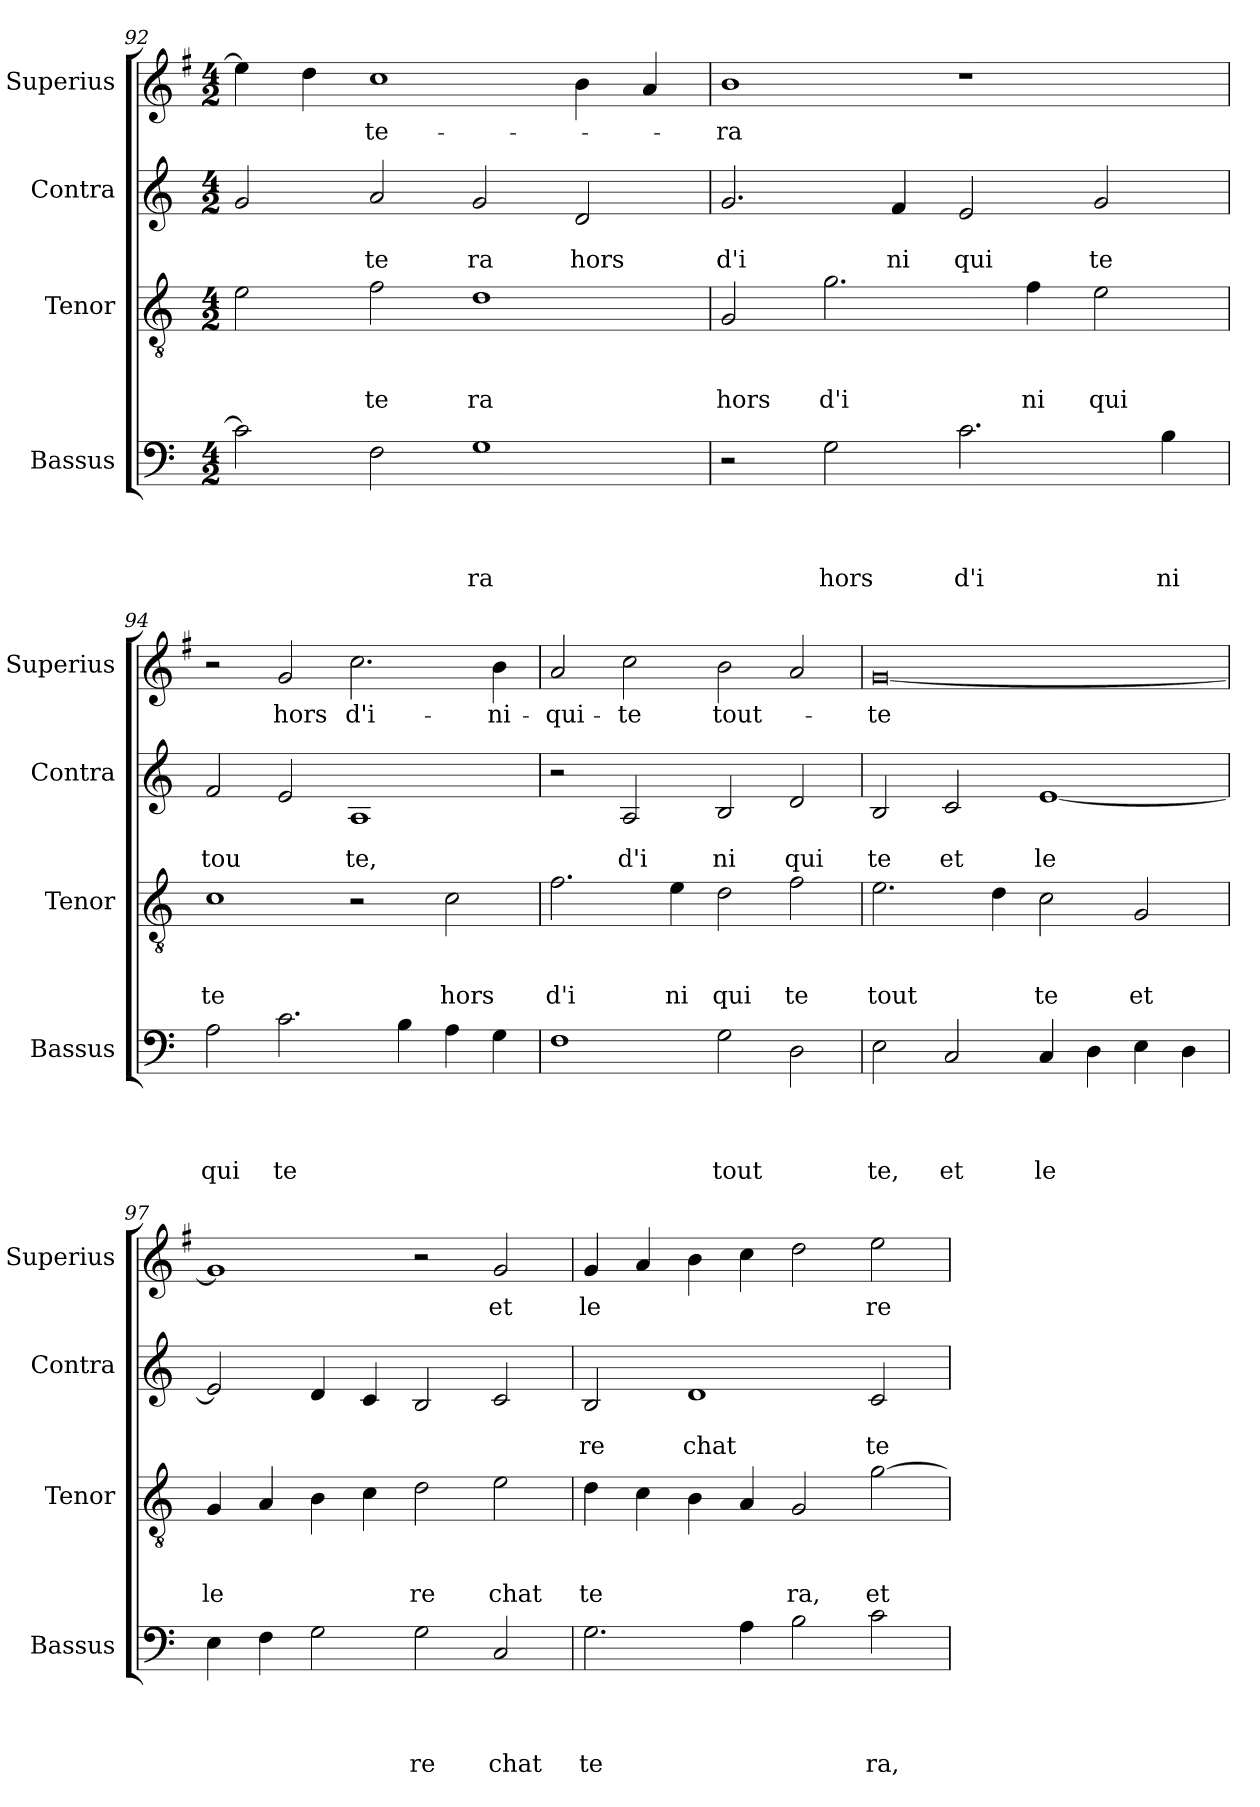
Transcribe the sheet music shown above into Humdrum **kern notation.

**kern	**text	**text	**text	**text	**kern	**text	**text	**text	**kern	**text	**text	**kern	**text
*part4	*part4	*part4	*part4	*part4	*part3	*part3	*part3	*part3	*part2	*part2	*part2	*part1	*part1
*staff4	*staff4	*staff4	*staff4	*staff4	*staff3	*staff3	*staff3	*staff3	*staff2	*staff2	*staff2	*staff1	*staff1
*I"Bassus	*	*	*	*	*I"Tenor	*	*	*	*I"Contra	*	*	*I"Superius	*
*I'Bassus	*	*	*	*	*I'Tenor	*	*	*	*I'Contra	*	*	*I'Superius	*
!!LO:PB:g=z
*clefF4	*	*	*	*	*clefGv2	*	*	*	*clefG2	*	*	*clefG2	*
*	*	*	*	*	*	*	*	*	*	*	*	*ITrd-3c-5	*
*k[]	*	*	*	*	*k[]	*	*	*	*k[]	*	*	*k[]	*
*C:	*	*	*	*	*C:	*	*	*	*C:	*	*	*C:	*
*M4/2	*	*	*	*	*M4/2	*	*	*	*M4/2	*	*	*M4/2	*
=92	=92	=92	=92	=92	=92	=92	=92	=92	=92	=92	=92	=92	=92
2c\]	.	.	.	.	2e\	.	.	.	2g/	.	.	4aa\]	.
.	.	.	.	.	.	.	.	.	.	.	.	4gg\	.
!	!	!	!	!	!	!	!	!LO:LY:b	!	!	!LO:LY:b	!	!LO:LY:b
2F\	.	.	.	.	2f\	.	.	te	2a/	.	te	1ff	te-
!	!	!	!	!LO:LY:b	!	!	!	!LO:LY:b	!	!	!LO:LY:b	!	!
1G	.	.	.	ra	1d	.	.	ra	2g/	.	ra	.	.
!	!	!	!	!	!	!	!	!	!	!	!LO:LY:b	!	!
.	.	.	.	.	.	.	.	.	2d/	.	hors	4ee\	.
.	.	.	.	.	.	.	.	.	.	.	.	4dd/	.
=93	=93	=93	=93	=93	=93	=93	=93	=93	=93	=93	=93	=93	=93
!	!	!	!	!	!	!	!	!LO:LY:b	!	!	!LO:LY:b	!	!LO:LY:b
2r	.	.	.	.	2G/	.	.	hors	2.g/	.	d'i	1ee	-ra
!	!	!	!	!LO:LY:b	!	!	!	!LO:LY:b	!	!	!	!	!
2G\	.	.	.	hors	2.g\	.	.	d'i	.	.	.	.	.
!	!	!	!	!	!	!	!	!	!	!	!LO:LY:b	!	!
.	.	.	.	.	.	.	.	.	4f/	.	ni	.	.
!	!	!	!	!LO:LY:b	!	!	!	!	!	!	!LO:LY:b	!	!
2.c\	.	.	.	d'i	.	.	.	.	2e/	.	qui	1r	.
!	!	!	!	!	!	!	!	!LO:LY:b	!	!	!	!	!
.	.	.	.	.	4f\	.	.	ni	.	.	.	.	.
!	!	!	!	!	!	!	!	!LO:LY:b	!	!	!LO:LY:b	!	!
.	.	.	.	.	2e\	.	.	qui	2g/	.	te	.	.
!	!	!	!	!LO:LY:b	!	!	!	!	!	!	!	!	!
4B\	.	.	.	ni	.	.	.	.	.	.	.	.	.
=94	=94	=94	=94	=94	=94	=94	=94	=94	=94	=94	=94	=94	=94
!	!	!	!	!LO:LY:b	!	!	!	!LO:LY:b	!	!	!LO:LY:b	!	!
2A\	.	.	.	qui	1c	.	.	te	2f/	.	tou	2r	.
!	!	!	!	!LO:LY:b	!	!	!	!	!	!	!	!	!LO:LY:b
2.c\	.	.	.	te	.	.	.	.	2e/	.	.	2cc/	hors
!	!	!	!	!	!	!	!	!	!	!	!LO:LY:b	!	!LO:LY:b
.	.	.	.	.	2r	.	.	.	1A	.	te,	2.ff\	d'i-
4B\	.	.	.	.	.	.	.	.	.	.	.	.	.
!	!	!	!	!	!	!	!	!LO:LY:b	!	!	!	!	!
4A\	.	.	.	.	2c\	.	.	hors	.	.	.	.	.
!	!	!	!	!	!	!	!	!	!	!	!	!	!LO:LY:b
4G\	.	.	.	.	.	.	.	.	.	.	.	4ee\	-ni-
=95	=95	=95	=95	=95	=95	=95	=95	=95	=95	=95	=95	=95	=95
!	!	!	!	!	!	!	!	!LO:LY:b	!	!	!	!	!LO:LY:b
1F	.	.	.	.	2.f\	.	.	d'i	2r	.	.	2dd/	-qui-
!	!	!	!	!	!	!	!	!	!	!	!LO:LY:b	!	!LO:LY:b
.	.	.	.	.	.	.	.	.	2A/	.	d'i	2ff\	-te
!	!	!	!	!	!	!	!	!LO:LY:b	!	!	!	!	!
.	.	.	.	.	4e\	.	.	ni	.	.	.	.	.
!	!	!	!	!LO:LY:b	!	!	!	!LO:LY:b	!	!	!LO:LY:b	!	!LO:LY:b
2G\	.	.	.	tout	2d\	.	.	qui	2B/	.	ni	2ee\	tout-
!	!	!	!	!	!	!	!	!LO:LY:b	!	!	!LO:LY:b	!	!
2D\	.	.	.	.	2f\	.	.	te	2d/	.	qui	2dd/	.
=96	=96	=96	=96	=96	=96	=96	=96	=96	=96	=96	=96	=96	=96
!	!	!	!	!LO:LY:b	!	!	!	!LO:LY:b	!	!	!LO:LY:b	!	!LO:LY:b
2E\	.	.	.	te,	2.e\	.	.	tout	2B/	.	te	[<0cc	-te
!	!	!	!	!LO:LY:b	!	!	!	!	!	!	!LO:LY:b	!	!
2C/	.	.	.	et	.	.	.	.	2c/	.	et	.	.
.	.	.	.	.	4d\	.	.	.	.	.	.	.	.
!	!	!	!	!LO:LY:b	!	!	!	!LO:LY:b	!	!	!LO:LY:b	!	!
4C/	.	.	.	le	2c\	.	.	te	[<1e	.	le	.	.
4D\	.	.	.	.	.	.	.	.	.	.	.	.	.
!	!	!	!	!	!	!	!	!LO:LY:b	!	!	!	!	!
4E\	.	.	.	.	2G/	.	.	et	.	.	.	.	.
4D\	.	.	.	.	.	.	.	.	.	.	.	.	.
=97	=97	=97	=97	=97	=97	=97	=97	=97	=97	=97	=97	=97	=97
!	!	!	!	!	!	!	!	!LO:LY:b	!	!	!	!	!
4E\	.	.	.	.	4G/	.	.	le	2e/]	.	.	1cc]	.
4F\	.	.	.	.	4A/	.	.	.	.	.	.	.	.
2G\	.	.	.	.	4B\	.	.	.	4d/	.	.	.	.
.	.	.	.	.	4c\	.	.	.	4c/	.	.	.	.
!	!	!	!	!LO:LY:b	!	!	!	!LO:LY:b	!	!	!	!	!
2G\	.	.	.	re	2d\	.	.	re	2B/	.	.	2r	.
!	!	!	!	!LO:LY:b	!	!	!	!LO:LY:b	!	!	!	!	!LO:LY:b
2C/	.	.	.	chat	2e\	.	.	chat	2c/	.	.	2cc/	et
=98	=98	=98	=98	=98	=98	=98	=98	=98	=98	=98	=98	=98	=98
!	!	!	!	!LO:LY:b	!	!	!	!LO:LY:b	!	!	!LO:LY:b	!	!LO:LY:b
2.G\	.	.	.	te	4d\	.	.	te	2B/	.	re	4cc/	le
.	.	.	.	.	4c\	.	.	.	.	.	.	4dd/	.
!	!	!	!	!	!	!	!	!	!	!	!LO:LY:b	!	!
.	.	.	.	.	4B\	.	.	.	1d	.	chat	4ee\	.
4A\	.	.	.	.	4A/	.	.	.	.	.	.	4ff\	.
!	!	!	!	!	!	!	!	!LO:LY:b	!	!	!	!	!
2B\	.	.	.	.	2G/	.	.	ra,	.	.	.	2gg\	.
!	!	!	!	!LO:LY:b	!	!	!	!LO:LY:b	!	!	!LO:LY:b	!	!LO:LY:b
2c\	.	.	.	ra,	[<2g\	.	.	et	2c/	.	te	2aa\	re-
=	=	=	=	=	=	=	=	=	=	=	=	=	=
*-	*-	*-	*-	*-	*-	*-	*-	*-	*-	*-	*-	*-	*-
